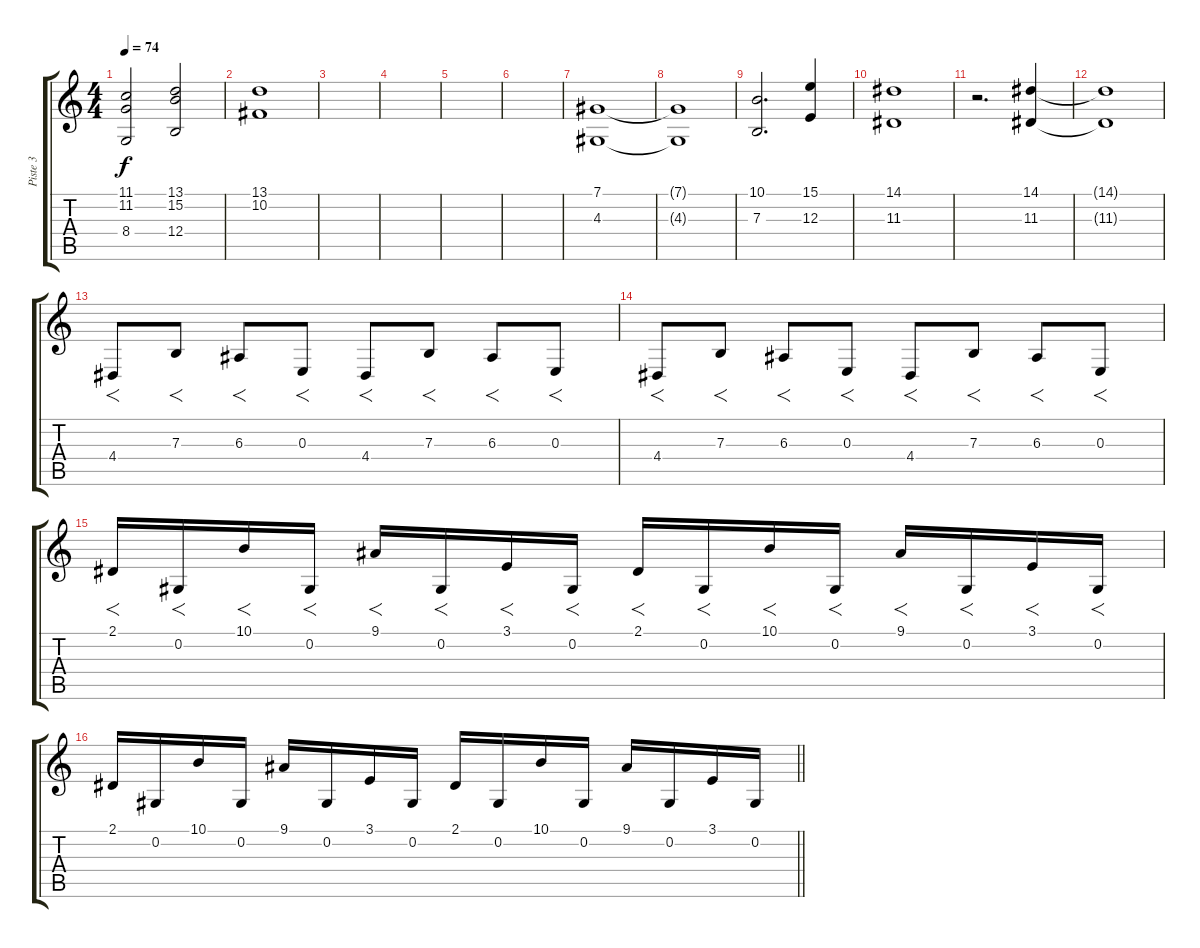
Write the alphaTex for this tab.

\track ("Piste 3" "Piste 3") {instrument voiceoohs}
\staff {score tabs}
\tuning (Db4 Ab3 E3 B2 Gb2 B1) {hide}
\ts (4 4)
\tempo 74
\clef g2
\ks c
(11.1 11.2 8.4).2{dy f} (13.1 15.2 12.4).2 |
(13.1 10.2).1 |
|
|
|
|
(7.1 4.3).1 |
(7.1{t} 4.3{t}).1 |
(10.1 7.3).2{d} (15.1 12.3).4 |
(14.1 11.3).1 |
r.2{d} (14.1 11.3).4 |
(14.1{t} 11.3{t}).1 |
4.4.8{f} 7.3.8{f} 6.3.8{f} 0.3.8{f} 4.4.8{f} 7.3.8{f} 6.3.8{f} 0.3.8{f} |
4.4.8{f} 7.3.8{f} 6.3.8{f} 0.3.8{f} 4.4.8{f} 7.3.8{f} 6.3.8{f} 0.3.8{f} |
2.1.16{f} 0.2.16{f} 10.1.16{f} 0.2.16{f} 9.1.16{f} 0.2.16{f} 3.1.16{f} 0.2.16{f} 2.1.16{f} 0.2.16{f} 10.1.16{f} 0.2.16{f} 9.1.16{f} 0.2.16{f} 3.1.16{f} 0.2.16{f} |
\barLineRight lightlight
2.1.16 0.2.16 10.1.16 0.2.16 9.1.16 0.2.16 3.1.16 0.2.16 2.1.16 0.2.16 10.1.16 0.2.16 9.1.16 0.2.16 3.1.16 0.2.16
